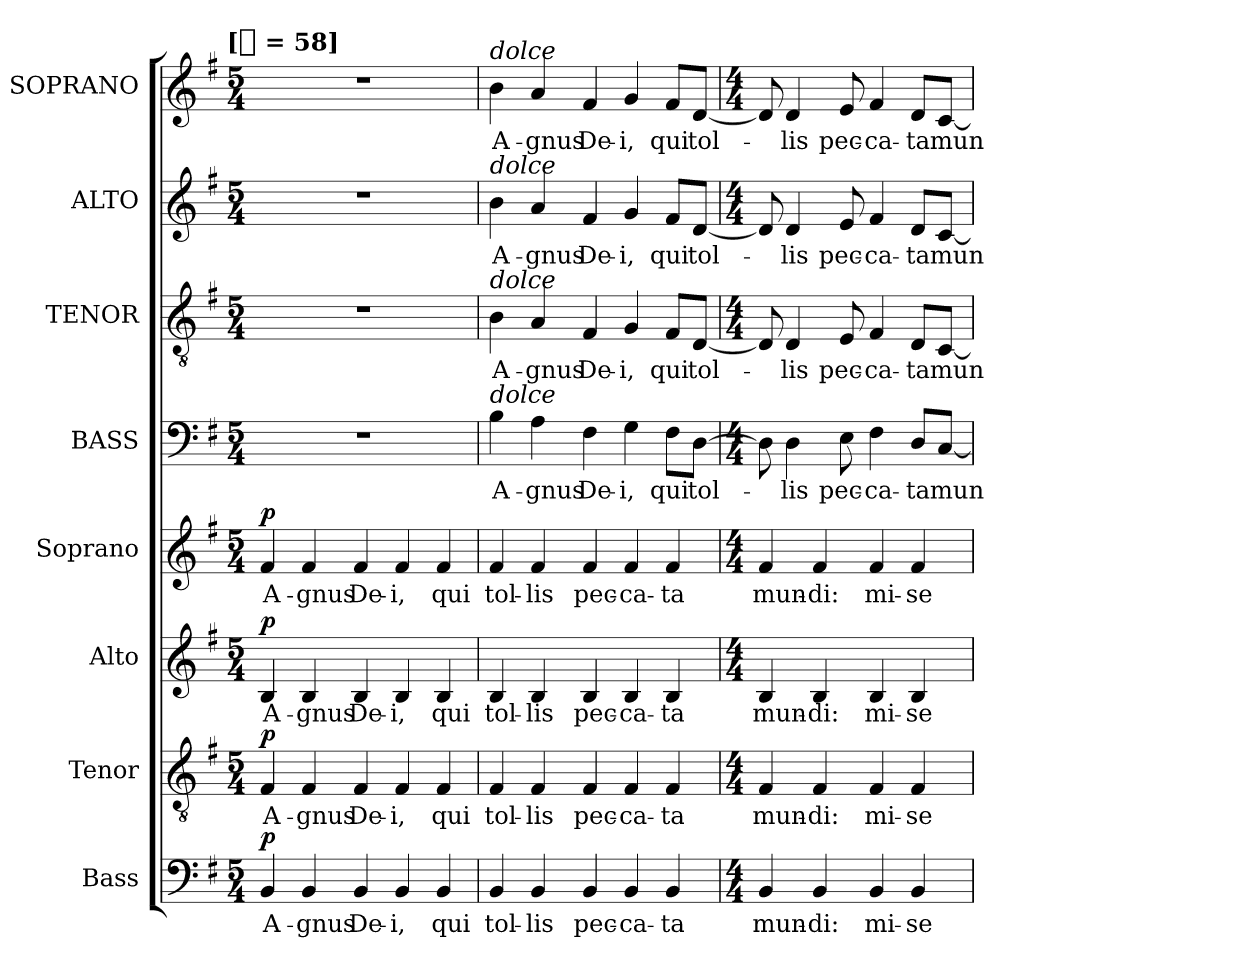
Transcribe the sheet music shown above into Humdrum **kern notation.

**kern	**text	**dynam	**kern	**text	**dynam	**kern	**text	**dynam	**kern	**text	**dynam	**kern	**text	**kern	**text	**kern	**text	**kern	**text
*part8	*part8	*part8	*part7	*part7	*part7	*part6	*part6	*part6	*part5	*part5	*part5	*part4	*part4	*part3	*part3	*part2	*part2	*part1	*part1
*staff8	*staff8	*staff8	*staff7	*staff7	*staff7	*staff6	*staff6	*staff6	*staff5	*staff5	*staff5	*staff4	*staff4	*staff3	*staff3	*staff2	*staff2	*staff1	*staff1
*I"Bass	*	*	*I"Tenor	*	*	*I"Alto	*	*	*I"Soprano	*	*	*I"BASS	*	*I"TENOR	*	*I"ALTO	*	*I"SOPRANO	*
*I'B.	*	*	*I'T.	*	*	*I'A.	*	*	*I'S.	*	*	*I'B.	*	*I'T.	*	*I'A.	*	*I'S.	*
*clefF4	*	*	*clefGv2	*	*	*clefG2	*	*	*clefG2	*	*	*clefF4	*	*clefGv2	*	*clefG2	*	*clefG2	*
*k[f#]	*	*	*k[f#]	*	*	*k[f#]	*	*	*k[f#]	*	*	*k[f#]	*	*k[f#]	*	*k[f#]	*	*k[f#]	*
*G:	*	*	*G:	*	*	*G:	*	*	*G:	*	*	*G:	*	*G:	*	*G:	*	*G:	*
!!LO:TX:omd:t=[[quarter] = 58]
*M5/4	*	*	*M5/4	*	*	*M5/4	*	*	*M5/4	*	*	*M5/4	*	*M5/4	*	*M5/4	*	*M5/4	*
*MM58	*	*	*MM58	*	*	*MM58	*	*	*MM58	*	*	*MM58	*	*MM58	*	*MM58	*	*MM58	*
=1	=1	=1	=1	=1	=1	=1	=1	=1	=1	=1	=1	=1	=1	=1	=1	=1	=1	=1	=1
!	!	!LO:DY:a	!	!	!LO:DY:a	!	!	!LO:DY:a	!	!	!LO:DY:a	!	!	!	!	!	!	!	!
4BB	A-	p	4F#	A-	p	4B	A-	p	4f#	A-	p	4%5r	.	4%5r	.	4%5r	.	4%5r	.
4BB	-gnus	.	4F#	-gnus	.	4B	-gnus	.	4f#	-gnus	.	.	.	.	.	.	.	.	.
4BB	De-	.	4F#	De-	.	4B	De-	.	4f#	De-	.	.	.	.	.	.	.	.	.
4BB	-i,	.	4F#	-i,	.	4B	-i,	.	4f#	-i,	.	.	.	.	.	.	.	.	.
4BB	qui	.	4F#	qui	.	4B	qui	.	4f#	qui	.	.	.	.	.	.	.	.	.
=2	=2	=2	=2	=2	=2	=2	=2	=2	=2	=2	=2	=2	=2	=2	=2	=2	=2	=2	=2
!	!	!	!	!	!	!	!	!	!	!	!	!	!	!	!	!	!	!LO:TX:a:i:t=dolce	!
!	!	!	!	!	!	!	!	!	!	!	!	!	!	!	!	!LO:TX:a:i:t=dolce	!	!	!
!	!	!	!	!	!	!	!	!	!	!	!	!	!	!LO:TX:a:i:t=dolce	!	!	!	!	!
!	!	!	!	!	!	!	!	!	!	!	!	!LO:TX:a:i:t=dolce	!	!	!	!	!	!	!
4BB	tol-	.	4F#	tol-	.	4B	tol-	.	4f#	tol-	.	4B	A-	4B	A-	4b	A-	4b	A-
4BB	-lis	.	4F#	-lis	.	4B	-lis	.	4f#	-lis	.	4A	-gnus	4A	-gnus	4a	-gnus	4a	-gnus
4BB	pec-	.	4F#	pec-	.	4B	pec-	.	4f#	pec-	.	4F#	De-	4F#	De-	4f#	De-	4f#	De-
4BB	-ca-	.	4F#	-ca-	.	4B	-ca-	.	4f#	-ca-	.	4G	-i,	4G	-i,	4g	-i,	4g	-i,
4BB	-ta	.	4F#	-ta	.	4B	-ta	.	4f#	-ta	.	8F#\L	qui	8F#/L	qui	8f#/L	qui	8f#/L	qui
.	.	.	.	.	.	.	.	.	.	.	.	[8D\J	tol-	[8D/J	tol-	[8d/J	tol-	[8d/J	tol-
=3	=3	=3	=3	=3	=3	=3	=3	=3	=3	=3	=3	=3	=3	=3	=3	=3	=3	=3	=3
*M4/4	*	*	*M4/4	*	*	*M4/4	*	*	*M4/4	*	*	*M4/4	*	*M4/4	*	*M4/4	*	*M4/4	*
4BB	mun-	.	4F#	mun-	.	4B	mun-	.	4f#	mun-	.	8D]	.	8D]	.	8d]	.	8d]	.
.	.	.	.	.	.	.	.	.	.	.	.	4D	-lis	4D	-lis	4d	-lis	4d	-lis
4BB	-di:	.	4F#	-di:	.	4B	-di:	.	4f#	-di:	.	.	.	.	.	.	.	.	.
.	.	.	.	.	.	.	.	.	.	.	.	8E	pec-	8E	pec-	8e	pec-	8e	pec-
4BB	mi-	.	4F#	mi-	.	4B	mi-	.	4f#	mi-	.	4F#	-ca-	4F#	-ca-	4f#	-ca-	4f#	-ca-
4BB	-se-	.	4F#	-se-	.	4B	-se-	.	4f#	-se-	.	8D/L	-ta	8D/L	-ta	8d/L	-ta	8d/L	-ta
.	.	.	.	.	.	.	.	.	.	.	.	[8C/J	mun-	[8C/J	mun-	[8c/J	mun-	[8c/J	mun-
=	=	=	=	=	=	=	=	=	=	=	=	=	=	=	=	=	=	=	=
*-	*-	*-	*-	*-	*-	*-	*-	*-	*-	*-	*-	*-	*-	*-	*-	*-	*-	*-	*-
